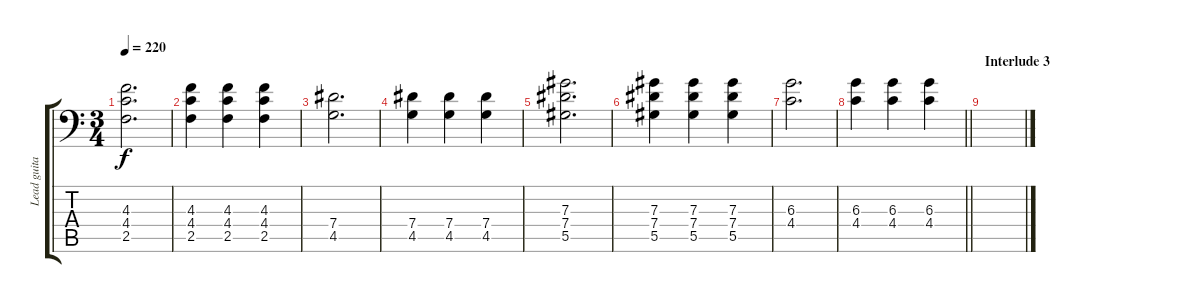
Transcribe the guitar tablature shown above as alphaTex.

\track ("Lead guitar" "Lead guita") {instrument overdrivenguitar}
\staff {score tabs}
\tuning (Bb3 F3 Db3 Ab2 Eb2 Bb1) {hide}
\ts (3 4)
\tempo 220
\clef f4
\ks c
(4.3 4.4 2.5).2{d dy f} |
(4.3 4.4 2.5).4 (4.3 4.4 2.5).4 (4.3 4.4 2.5).4 |
(7.4 4.5).2{d} |
(7.4 4.5).4 (7.4 4.5).4 (7.4 4.5).4 |
(7.3 7.4 5.5).2{d} |
(7.3 7.4 5.5).4 (7.3 7.4 5.5).4 (7.3 7.4 5.5).4 |
(6.3 4.4).2{d} |
\barLineRight lightlight
(6.3 4.4).4 (6.3 4.4).4 (6.3 4.4).4 |
\section ("" "Interlude 3")
